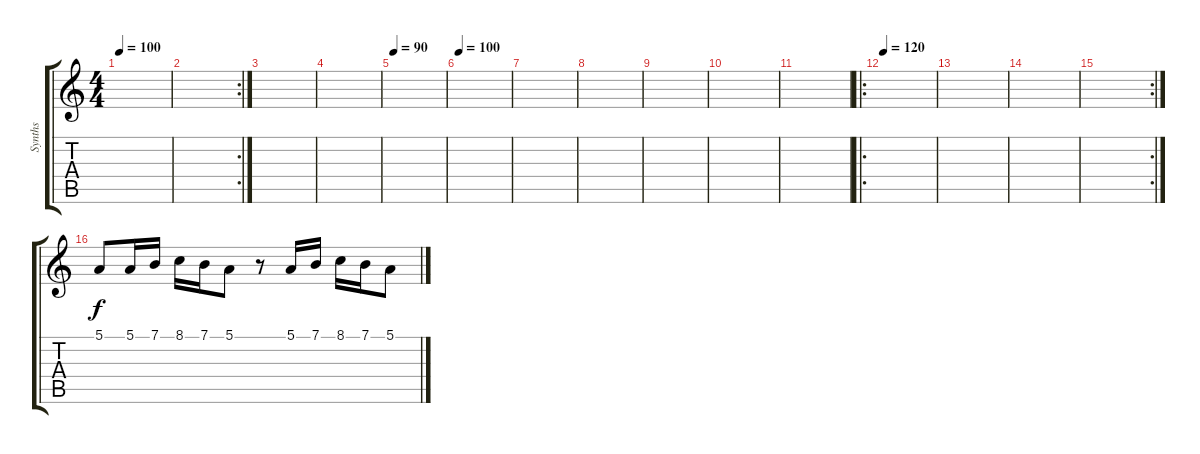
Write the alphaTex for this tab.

\track ("Synths" "Synths") {instrument cello}
\staff {score tabs}
\tuning (E4 B3 G3 D3 A2 E2) {hide}
\ts (4 4)
\tempo 100
\clef g2
\ks c
|
\rc 2
|
|
|
\tempo 90
|
\tempo 100
|
|
|
|
|
|
\ro
\tempo 120
|
|
|
\rc 2
|
5.1.8 5.1.16 7.1.16 8.1.16 7.1.16 5.1.8 r.8 5.1.16 7.1.16 8.1.16 7.1.16 5.1.8
